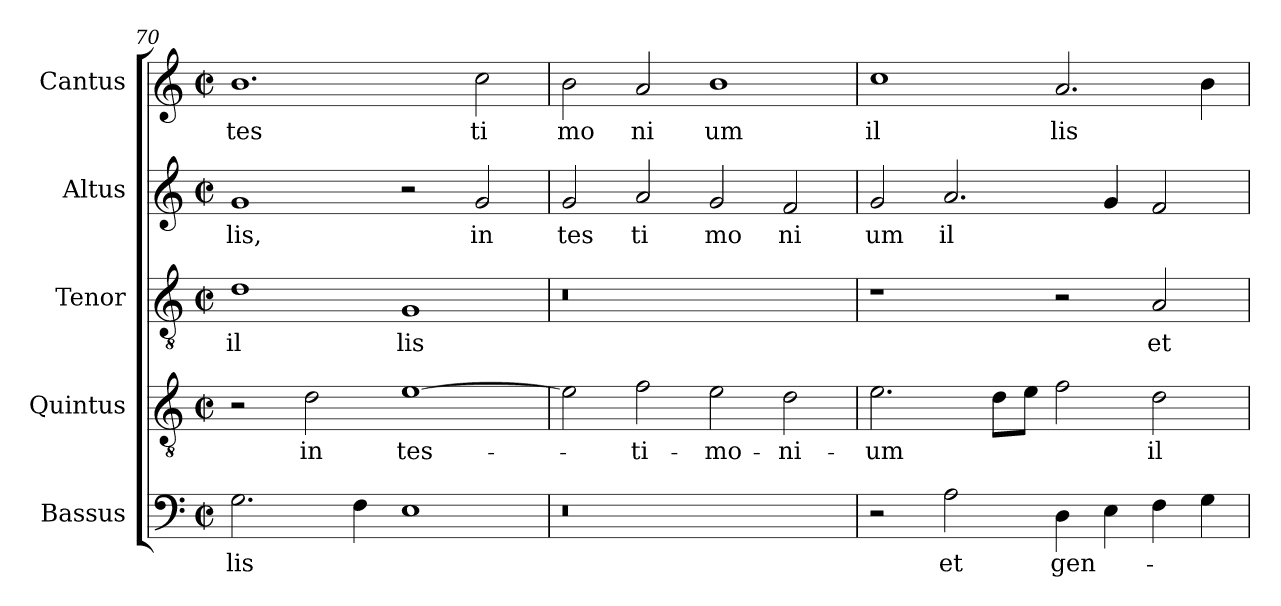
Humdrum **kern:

**kern	**text	**kern	**text	**kern	**text	**kern	**text	**kern	**text
*part5	*part5	*part4	*part4	*part3	*part3	*part2	*part2	*part1	*part1
*staff5	*staff5	*staff4	*staff4	*staff3	*staff3	*staff2	*staff2	*staff1	*staff1
*I"Bassus	*	*I"Quintus	*	*I"Tenor	*	*I"Altus	*	*I"Cantus	*
!!LO:LB:g=z
*clefF4	*	*clefGv2	*	*clefGv2	*	*clefG2	*	*clefG2	*
*M2/2	*	*M2/2	*	*M2/2	*	*M2/2	*	*M2/2	*
*met(c|)	*	*met(c|)	*	*met(c|)	*	*met(c|)	*	*met(c|)	*
=70	=70	=70	=70	=70	=70	=70	=70	=70	=70
!	!LO:LY:b:cj	!	!	!	!LO:LY:b:cj	!	!LO:LY:b:cj	!	!LO:LY:b:cj
2.G\	lis	2r	.	1d	il	1g	-lis,	1.b	tes
!	!	!	!LO:LY:b:cj	!	!	!	!	!	!
.	.	2d\	in	.	.	.	.	.	.
4F\	.	.	.	.	.	.	.	.	.
!	!	!	!LO:LY:b:cj	!	!LO:LY:b:cj	!	!	!	!
1E	.	[>1e	tes-	1G	lis	2r	.	.	.
!	!	!	!	!	!	!	!LO:LY:b:cj	!	!LO:LY:b:cj
.	.	.	.	.	.	2g/	in	2cc\	ti
=71	=71	=71	=71	=71	=71	=71	=71	=71	=71
!	!	!	!	!	!	!	!LO:LY:b:cj	!	!LO:LY:b:cj
0r	.	2e\]	.	0r	.	2g/	tes	2b\	mo
!	!	!	!LO:LY:b:cj	!	!	!	!LO:LY:b:cj	!	!LO:LY:b:cj
.	.	2f\	-ti-	.	.	2a/	ti	2a/	ni
!	!	!	!LO:LY:b:cj	!	!	!	!LO:LY:b:cj	!	!LO:LY:b:cj
.	.	2e\	-mo-	.	.	2g/	mo	1b	um
!	!	!	!LO:LY:b:cj	!	!	!	!LO:LY:b:cj	!	!
.	.	2d\	-ni-	.	.	2f/	ni	.	.
=72	=72	=72	=72	=72	=72	=72	=72	=72	=72
!	!	!	!LO:LY:b	!	!	!	!LO:LY:b:cj	!	!LO:LY:b:cj
2r	.	2.e\	-um	1r	.	2g/	um	1cc	il
!	!LO:LY:b:cj	!	!	!	!	!	!LO:LY:b:cj	!	!
2A\	et	.	.	.	.	2.a/	il	.	.
.	.	8d\L	.	.	.	.	.	.	.
.	.	8e\J	.	.	.	.	.	.	.
!	!LO:LY:b	!	!	!	!	!	!	!	!LO:LY:b:cj
4D\	gen-	2f\	.	2r	.	.	.	2.a/	lis
4E\	.	.	.	.	.	4g/	.	.	.
!	!	!	!LO:LY:b:cj	!	!LO:LY:b:cj	!	!	!	!
4F\	.	2d\	il-	2A/	et	2f/	.	.	.
4G\	.	.	.	.	.	.	.	4b\	.
=	=	=	=	=	=	=	=	=	=
*-	*-	*-	*-	*-	*-	*-	*-	*-	*-
